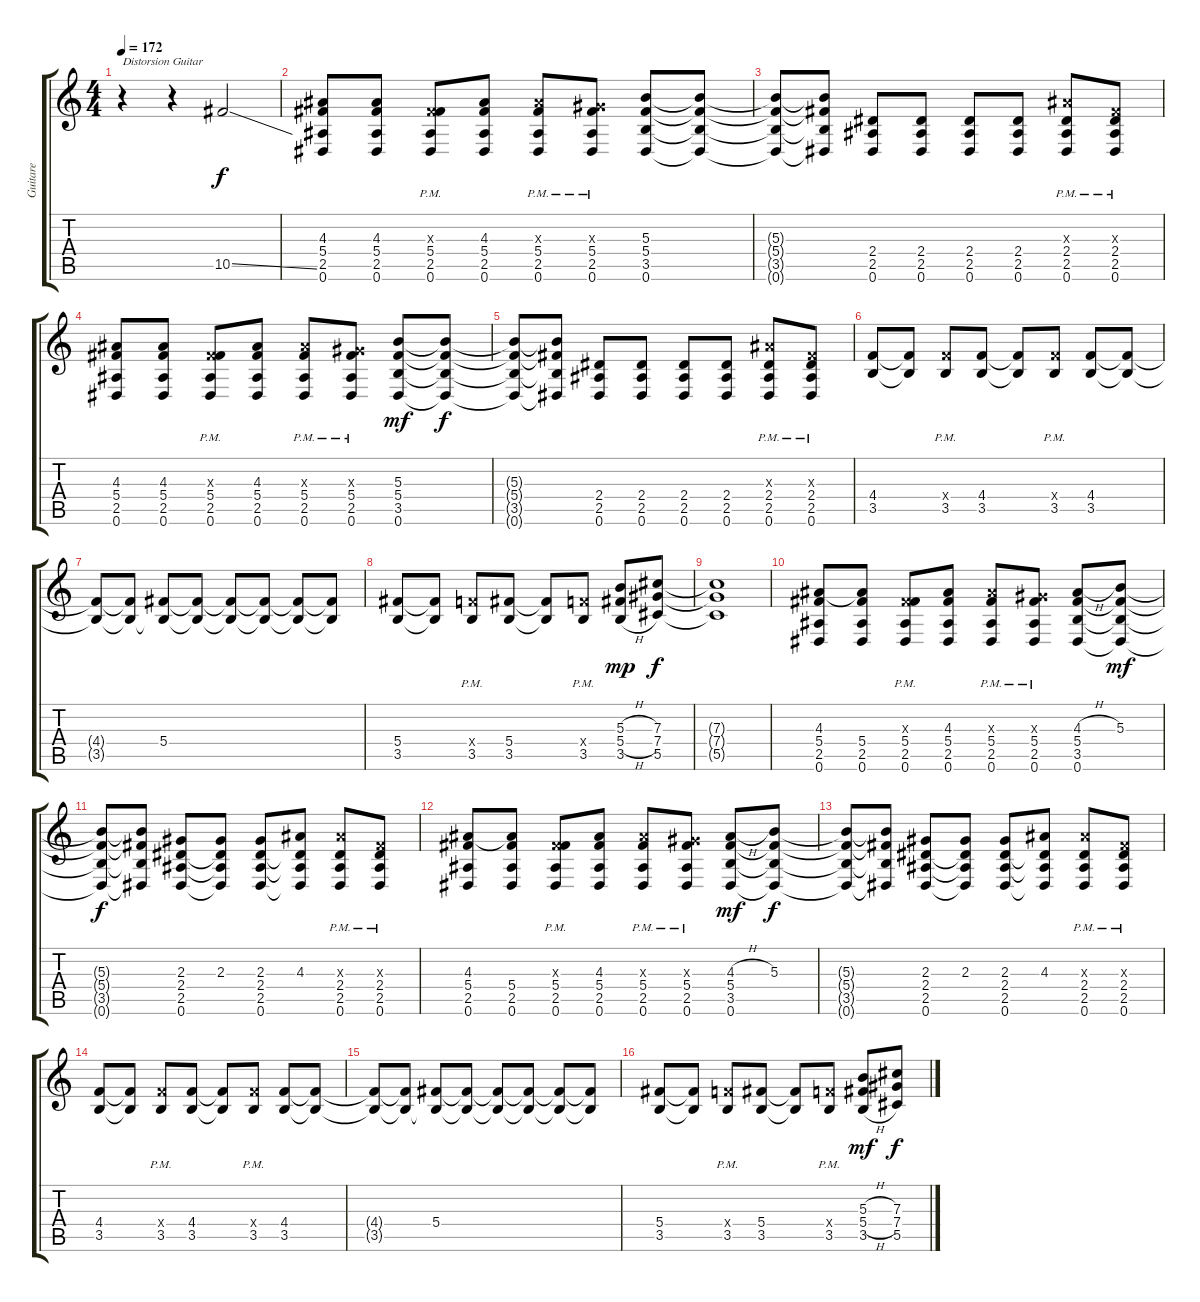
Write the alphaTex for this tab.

\track ("Guitare" "Guitare") {instrument distortionguitar}
\staff {score tabs}
\tuning (Eb4 Bb3 Gb3 Db3 Ab2 Eb2) {hide}
\ts (4 4)
\tempo 172
\clef g2
\ks c
r.4{txt "Distorsion Guitar" dy f volume 13 instrument distortionguitar} r.4 10.5{ss}.2 |
(4.3 5.4 2.5 0.6).8 (4.3 5.4 2.5 0.6).8 (0.3{x} 5.4{pm} 2.5{pm} 0.6{pm}).8 (4.3 5.4 2.5 0.6).8 (4.3{x} 5.4{pm} 2.5{pm} 0.6{pm}).8 (2.3{x} 5.4{pm} 2.5{pm} 0.6{pm}).8 (5.3 5.4 3.5 0.6).8 (5.3{t} 5.4{t} 3.5{t} 0.6{t}).8 |
(5.3{t} 5.4{t} 3.5{t} 0.6{t}).8 (5.3{t} 5.4{t} 3.5{t} 0.6{t}).8 (2.4 2.5 0.6).8 (2.4 2.5 0.6).8 (2.4 2.5 0.6).8 (2.4 2.5 0.6).8 (4.3{x} 2.4{pm} 2.5{pm} 0.6{pm}).8 (0.3{x} 2.4{pm} 2.5{pm} 0.6{pm}).8 |
(4.3 5.4 2.5 0.6).8 (4.3 5.4 2.5 0.6).8 (0.3{x} 5.4{pm} 2.5{pm} 0.6{pm}).8 (4.3 5.4 2.5 0.6).8 (4.3{x} 5.4{pm} 2.5{pm} 0.6{pm}).8 (2.3{x} 5.4{pm} 2.5{pm} 0.6{pm}).8 (5.3 5.4 3.5 0.6).8{dy mf} (5.3{t} 5.4{t} 3.5{t} 0.6{t}).8{dy f} |
(5.3{t} 5.4{t} 3.5{t} 0.6{t}).8 (5.3{t} 5.4{t} 3.5{t} 0.6{t}).8 (2.4 2.5 0.6).8 (2.4 2.5 0.6).8 (2.4 2.5 0.6).8 (2.4 2.5 0.6).8 (4.3{x} 2.4{pm} 2.5{pm} 0.6{pm}).8 (0.3{x} 2.4{pm} 2.5{pm} 0.6{pm}).8 |
(4.4 3.5).8 (4.4{t} 3.5{t}).8 (4.4{x} 3.5{pm}).8 (4.4 3.5).8 (4.4{t} 3.5{t}).8 (4.4{x} 3.5{pm}).8 (4.4 3.5).8 (4.4{t} 3.5{t}).8 |
(4.4{t} 3.5{t}).8 (4.4{t} 3.5{t}).8 (5.4 3.5{t}).8 (5.4{t} 3.5{t}).8 (5.4{t} 3.5{t}).8 (5.4{t} 3.5{t}).8 (5.4{t} 3.5{t}).8 (5.4{t} 3.5{t}).8 |
(5.4 3.5).8 (5.4{t} 3.5{t}).8 (4.4{x} 3.5{pm}).8 (5.4 3.5).8 (5.4{t} 3.5{t}).8 (4.4{x} 3.5{pm}).8 (5.3{h} 5.4{h} 3.5{h}).8{dy mp} (7.3 7.4 5.5).8{dy f} |
(7.3{t} 7.4{t} 5.5{t}).1 |
(4.3 5.4 2.5 0.6).8 (4.3{t} 5.4 2.5 0.6).8 (0.3{x} 5.4{pm} 2.5{pm} 0.6).8 (4.3 5.4 2.5 0.6).8 (4.3{x} 5.4{pm} 2.5{pm} 0.6).8 (2.3{x} 5.4{pm} 2.5{pm} 0.6).8 (4.3{h} 5.4 3.5 0.6).8 (5.3 5.4{t} 3.5{t} 0.6{t}).8{dy mf} |
(5.3{t} 5.4{t} 3.5{t} 0.6{t}).8{dy f} (5.3{t} 5.4{t} 3.5{t} 0.6{t}).8 (2.3 2.4 2.5 0.6).8 (2.3 2.4{t} 2.5{t} 0.6{t}).8 (2.3 2.4 2.5 0.6).8 (4.3 2.4{t} 2.5{t} 0.6{t}).8 (4.3{x} 2.4{pm} 2.5{pm} 0.6{pm}).8 (0.3{x} 2.4{pm} 2.5{pm} 0.6{pm}).8 |
(4.3 5.4 2.5 0.6).8 (4.3{t} 5.4 2.5 0.6).8 (0.3{x} 5.4{pm} 2.5{pm} 0.6{pm}).8 (4.3 5.4 2.5 0.6).8 (4.3{x} 5.4{pm} 2.5{pm} 0.6{pm}).8 (2.3{x} 5.4{pm} 2.5{pm} 0.6{pm}).8 (4.3{h} 5.4 3.5 0.6).8{dy mf} (5.3 5.4{t} 3.5{t} 0.6{t}).8{dy f} |
(5.3{t} 5.4{t} 3.5{t} 0.6{t}).8 (5.3{t} 5.4{t} 3.5{t} 0.6{t}).8 (2.3 2.4 2.5 0.6).8 (2.3 2.4{t} 2.5{t} 0.6{t}).8 (2.3 2.4 2.5 0.6).8 (4.3 2.4{t} 2.5{t} 0.6{t}).8 (4.3{x} 2.4{pm} 2.5{pm} 0.6{pm}).8 (0.3{x} 2.4{pm} 2.5{pm} 0.6{pm}).8 |
(4.4 3.5).8 (4.4{t} 3.5{t}).8 (4.4{x} 3.5{pm}).8 (4.4 3.5).8 (4.4{t} 3.5{t}).8 (4.4{x} 3.5{pm}).8 (4.4 3.5).8 (4.4{t} 3.5{t}).8 |
(4.4{t} 3.5{t}).8 (4.4{t} 3.5{t}).8 (5.4 3.5{t}).8 (5.4{t} 3.5{t}).8 (5.4{t} 3.5{t}).8 (5.4{t} 3.5{t}).8 (5.4{t} 3.5{t}).8 (5.4{t} 3.5{t}).8 |
(5.4 3.5).8 (5.4{t} 3.5{t}).8 (4.4{x} 3.5{pm}).8 (5.4 3.5).8 (5.4{t} 3.5{t}).8 (4.4{x} 3.5{pm}).8 (5.3{h} 5.4{h} 3.5{h}).8{dy mf} (7.3 7.4 5.5).8{dy f}
